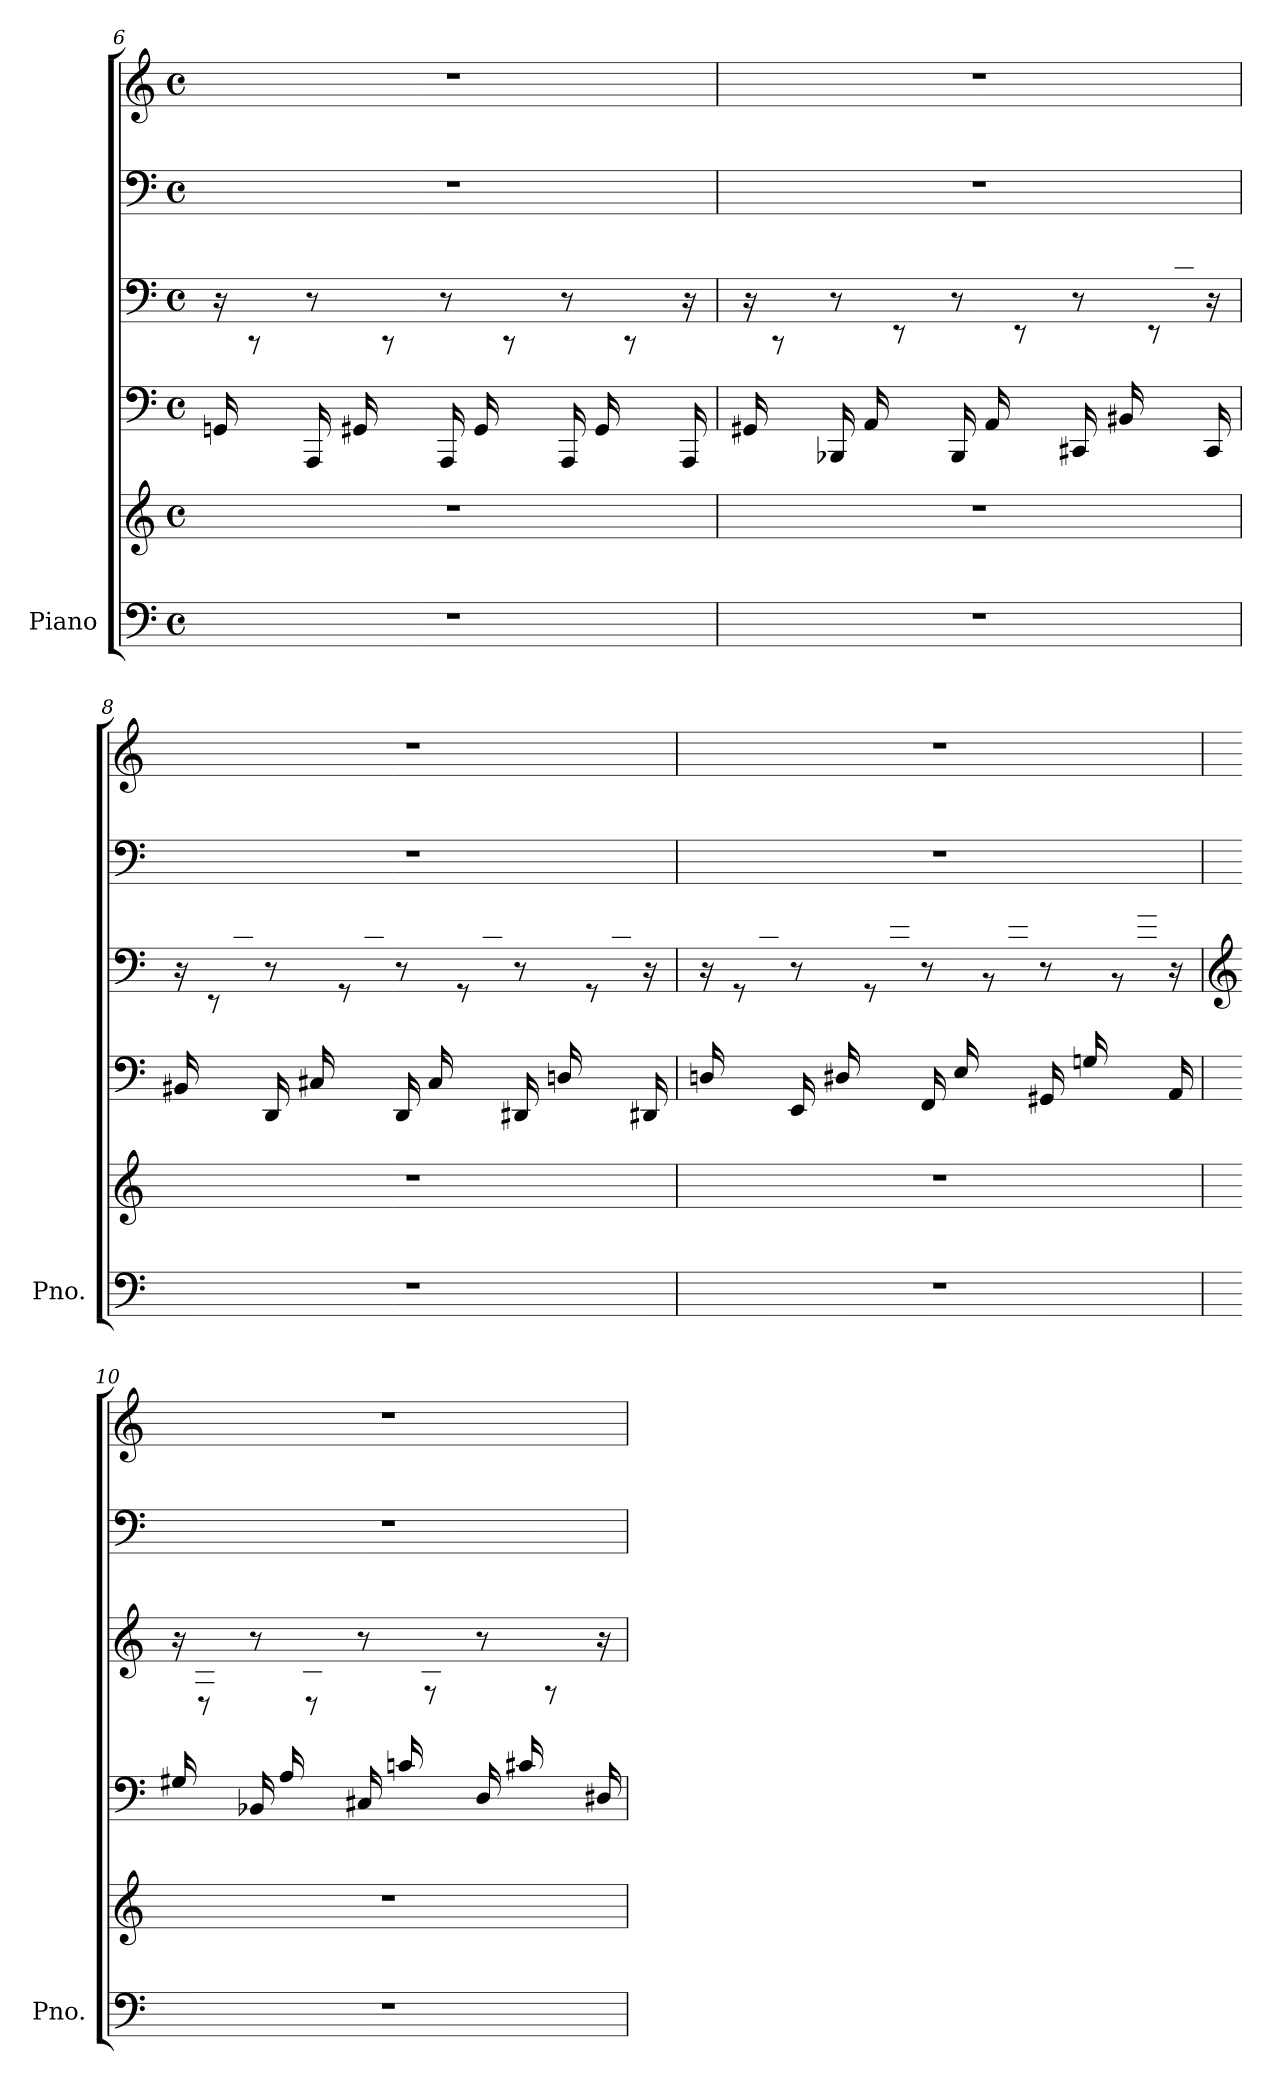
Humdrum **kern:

**kern	**kern	**kern	**kern	**kern	**kern
*part1	*part1	*part1	*part1	*part1	*part1
*staff6	*staff5	*staff4	*staff3	*staff2	*staff1
*I"Piano	*	*	*	*	*
*I'Pno.	*	*	*	*	*
*clefF4	*clefG2	*clefF4	*clefF4	*clefF4	*clefG2
*k[]	*k[]	*k[]	*k[]	*k[]	*k[]
*M4/4	*M4/4	*M4/4	*M4/4	*M4/4	*M4/4
*met(c)	*met(c)	*met(c)	*met(c)	*met(c)	*met(c)
=6	=6	=6	=6	=6	=6
*	*	*	*^	*	*
1r	1r	16GGn/	16ryy	16r	1r	1r
.	.	8ryy	16GG#X\	8r	.	.
.	.	.	16G#X'\JJ	.	.	.
.	.	16AAA/LL	8ryy	8r	.	.
.	.	16GG#X/	.	.	.	.
.	.	8ryy	16AA\	8r	.	.
.	.	.	16A'\JJ	.	.	.
.	.	16AAA/LL	8ryy	8r	.	.
.	.	16GG#/	.	.	.	.
.	.	8ryy	16AA\	8r	.	.
.	.	.	16A'\JJ	.	.	.
.	.	16AAA/LL	8ryy	8r	.	.
.	.	16GG#/	.	.	.	.
.	.	8ryy	16AA\	8r	.	.
.	.	.	16A'\JJ	.	.	.
.	.	16AAA/LL	16ryy	16r	.	.
=7	=7	=7	=7	=7	=7	=7
1r	1r	16GG#X/	16ryy	16r	1r	1r
.	.	8ryy	16AA\	8r	.	.
.	.	.	16A'\JJ	.	.	.
.	.	16BBB-X/LL	8ryy	8r	.	.
.	.	16AA/	.	.	.	.
.	.	8ryy	16BB-X\	8r	.	.
.	.	.	16B-X'\JJ	.	.	.
.	.	16BBB-/LL	8ryy	8r	.	.
.	.	16AA/	.	.	.	.
.	.	8ryy	16BB-\	8r	.	.
.	.	.	16B-'\JJ	.	.	.
.	.	16CC#X/LL	8ryy	8r	.	.
.	.	16BB#X/	.	.	.	.
.	.	8ryy	16C#X\	8r	.	.
.	.	.	16c#X'\JJ	.	.	.
.	.	16CC#/	16ryy	16r	.	.
!!LO:LB:g=z
=8	=8	=8	=8	=8	=8	=8
1r	1r	16BB#X/LL	16ryy	16r	1r	1r
.	.	8ryy	16C#X\	8r	.	.
.	.	.	16c#X'\JJ	.	.	.
.	.	16DD/LL	8ryy	8r	.	.
.	.	16C#X/	.	.	.	.
.	.	8ryy	16D\	8r	.	.
.	.	.	16d'\JJ	.	.	.
.	.	16DD/LL	8ryy	8r	.	.
.	.	16C#/	.	.	.	.
.	.	8ryy	16D\	8r	.	.
.	.	.	16d'\JJ	.	.	.
.	.	16DD#X/LL	8ryy	8r	.	.
.	.	16Dn/	.	.	.	.
.	.	8ryy	16D#X\	8r	.	.
.	.	.	16d#X'\JJ	.	.	.
.	.	16DD#X/LL	16ryy	16r	.	.
=9	=9	=9	=9	=9	=9	=9
1r	1r	16Dn/	16ryy	16r	1r	1r
.	.	8ryy	16D#X\	8r	.	.
.	.	.	16d#X'\JJ	.	.	.
.	.	16EE/LL	8ryy	8r	.	.
.	.	16D#X/	.	.	.	.
.	.	8ryy	16E\	8r	.	.
.	.	.	16e'\JJ	.	.	.
.	.	16FF/LL	8ryy	8r	.	.
.	.	16E/	.	.	.	.
.	.	8ryy	16F\	8r	.	.
.	.	.	16f'\JJ	.	.	.
.	.	16GG#X/LL	8ryy	8r	.	.
.	.	16Gn/	.	.	.	.
.	.	8ryy	16G#X\	8r	.	.
.	.	.	16g#X'\JJ	.	.	.
.	.	16AA/LL	16ryy	16r	.	.
=10	=10	=10	=10	=10	=10	=10
*	*	*	*clefG2	*	*	*
1r	1r	16G#X/	16ryy	16r	1r	1r
.	.	8ryy	16A\	8r	.	.
.	.	.	16a'\JJ	.	.	.
.	.	16BB-X/LL	8ryy	8r	.	.
.	.	16A/	.	.	.	.
.	.	8ryy	16B-X\	8r	.	.
.	.	.	16b-X'\JJ	.	.	.
.	.	16C#X/LL	8ryy	8r	.	.
.	.	16cn/	.	.	.	.
.	.	8ryy	16c#X\	8r	.	.
.	.	.	16cc#X'\JJ	.	.	.
.	.	16D/LL	8ryy	8r	.	.
.	.	16c#X/	.	.	.	.
.	.	8ryy	16d\	8r	.	.
.	.	.	16dd'\JJ	.	.	.
.	.	16D#X/	16ryy	16r	.	.
*	*	*	*v	*v	*	*
=	=	=	=	=	=
*-	*-	*-	*-	*-	*-
